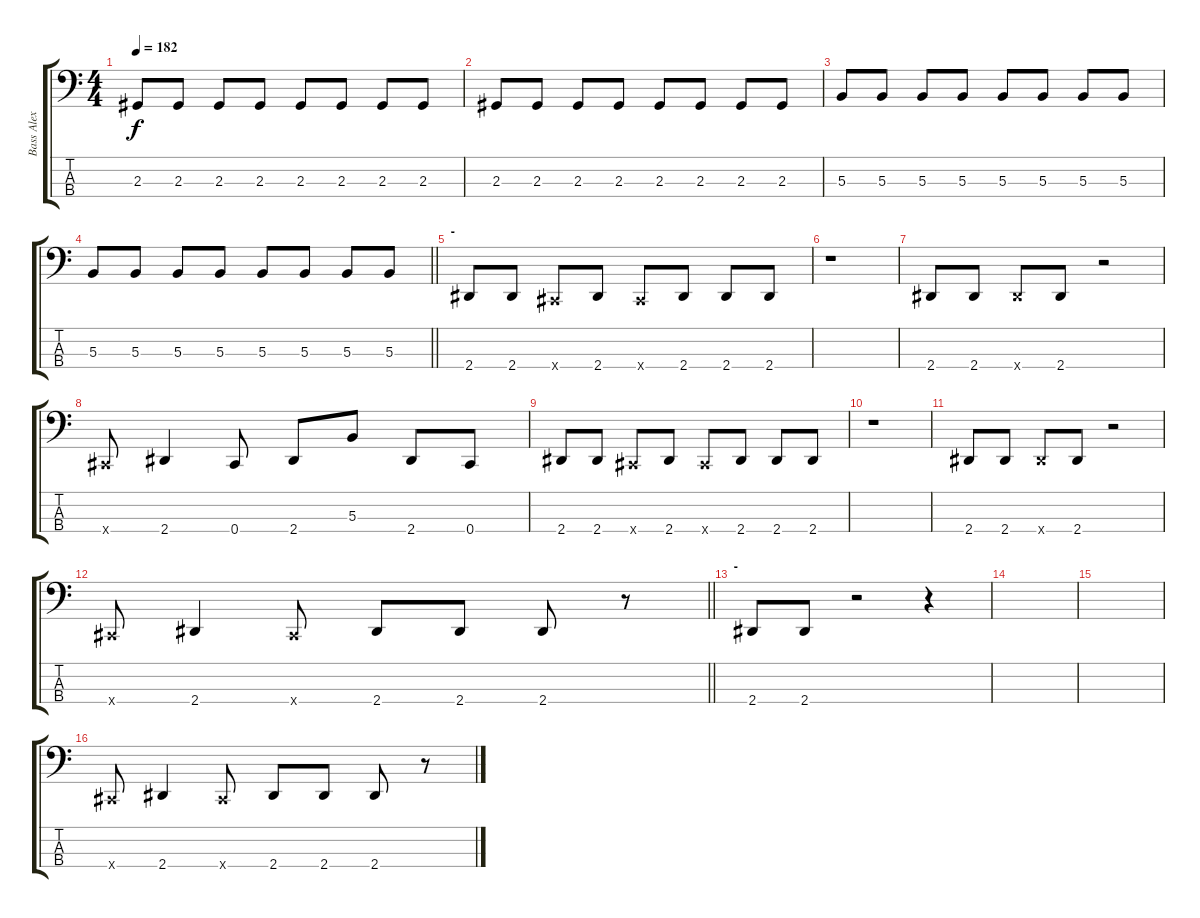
\track ("Bass Alex Dean" "Bass Alex ") {instrument electricbasspick}
\staff {score tabs}
\tuning (E2 B1 Gb1 Db1) {hide}
\ts (4 4)
\tempo 182
\clef f4
\ks c
2.3.8{dy f} 2.3.8 2.3.8 2.3.8 2.3.8 2.3.8 2.3.8 2.3.8 |
2.3.8 2.3.8 2.3.8 2.3.8 2.3.8 2.3.8 2.3.8 2.3.8 |
5.3.8 5.3.8 5.3.8 5.3.8 5.3.8 5.3.8 5.3.8 5.3.8 |
\barLineRight lightlight
5.3.8 5.3.8 5.3.8 5.3.8 5.3.8 5.3.8 5.3.8 5.3.8 |
\section ("" "-")
2.4.8 2.4.8 0.4{x}.8 2.4.8 0.4{x}.8 2.4.8 2.4.8 2.4.8 |
r.1 |
2.4.8 2.4.8 2.4{x}.8 2.4.8 r.2 |
0.4{x}.8 2.4.4 0.4.8 2.4.8 5.3.8 2.4.8 0.4.8 |
2.4.8 2.4.8 0.4{x}.8 2.4.8 0.4{x}.8 2.4.8 2.4.8 2.4.8 |
r.1 |
2.4.8 2.4.8 2.4{x}.8 2.4.8 r.2 |
\barLineRight lightlight
0.4{x}.8 2.4.4 0.4{x}.8 2.4.8 2.4.8 2.4.8 r.8 |
\section ("" "-")
2.4.8 2.4.8 r.2 r.4 |
|
|
0.4{x}.8 2.4.4 0.4{x}.8 2.4.8 2.4.8 2.4.8 r.8
